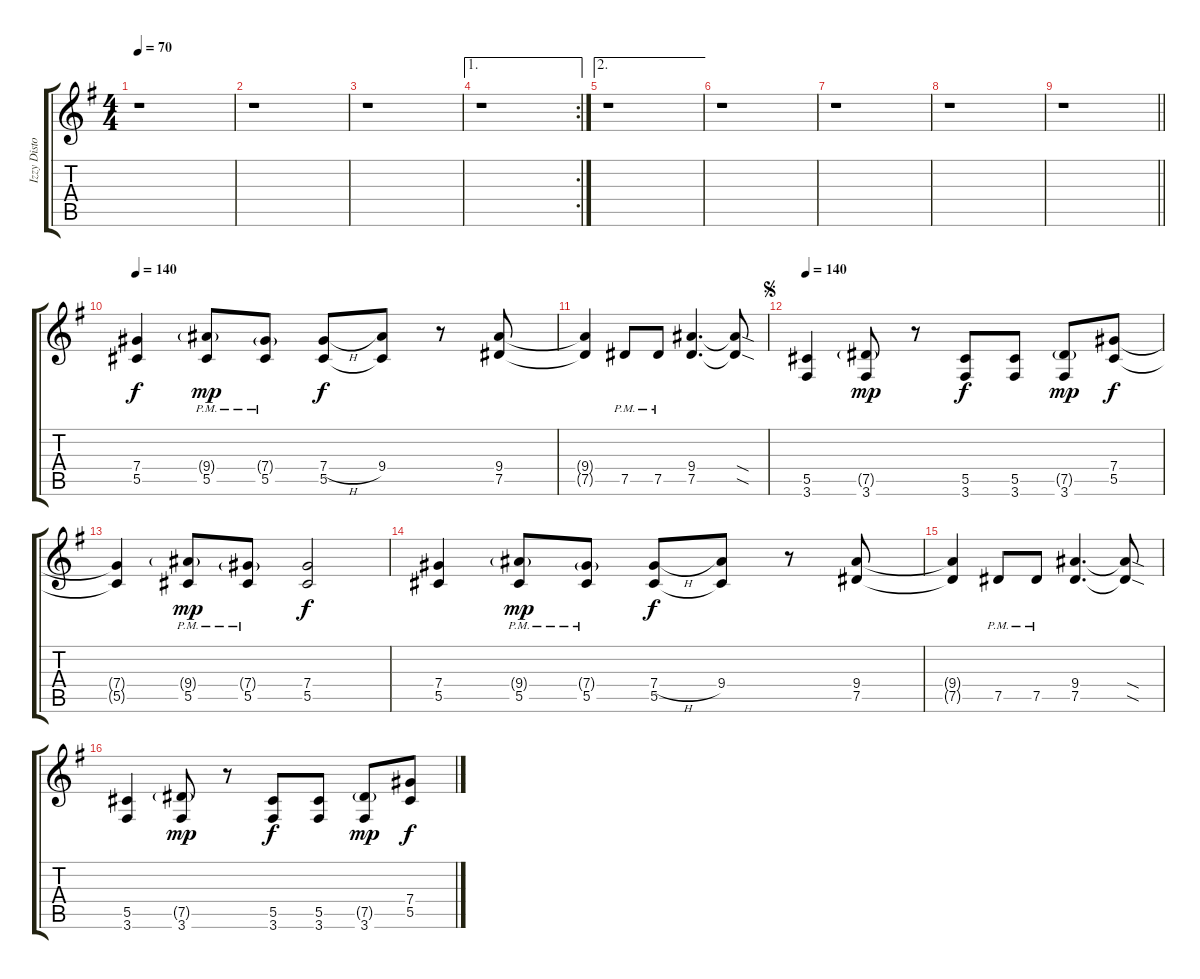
\track ("Izzy Distorted" "Izzy Disto") {instrument distortionguitar}
\staff {score tabs}
\tuning (Eb4 Bb3 Gb3 Db3 Ab2 Eb2) {hide}
\ts (4 4)
\tempo 70
\clef g2
\ks g
r.1{dy f} |
r.1 |
r.1 |
\ae 1
\rc 2
r.1 |
\ae 2
r.1 |
r.1 |
r.1 |
r.1 |
\barLineRight lightlight
r.1 |
\tempo 140
(7.4 5.5).4 (9.4{g pm} 5.5{pm}).8{dy mp} (7.4{g pm} 5.5{pm}).8 (7.4{h} 5.5).8{dy f} (9.4 5.5{t}).8 r.8 (9.4 7.5).8 |
(9.4{t} 7.5{t}).4 7.5{pm}.8 7.5{pm}.8 (9.4 7.5).4{d} (9.4{sod t} 7.5{sod t}).8 |
\jump segno
\tempo 140
(5.5 3.6).4 (7.5{g} 3.6).8{dy mp} r.8 (5.5 3.6).8{dy f} (5.5 3.6).8 (7.5{g} 3.6).8{dy mp} (7.4 5.5).8{dy f} |
(7.4{t} 5.5{t}).4 (9.4{g pm} 5.5{pm}).8{dy mp} (7.4{g pm} 5.5{pm}).8 (7.4 5.5).2{dy f} |
(7.4 5.5).4 (9.4{g pm} 5.5{pm}).8{dy mp} (7.4{g pm} 5.5{pm}).8 (7.4{h} 5.5).8{dy f} (9.4 5.5{t}).8 r.8 (9.4 7.5).8 |
(9.4{t} 7.5{t}).4 7.5{pm}.8 7.5{pm}.8 (9.4 7.5).4{d} (9.4{sod t} 7.5{sod t}).8 |
(5.5 3.6).4 (7.5{g} 3.6).8{dy mp} r.8 (5.5 3.6).8{dy f} (5.5 3.6).8 (7.5{g} 3.6).8{dy mp} (7.4 5.5).8{dy f}
